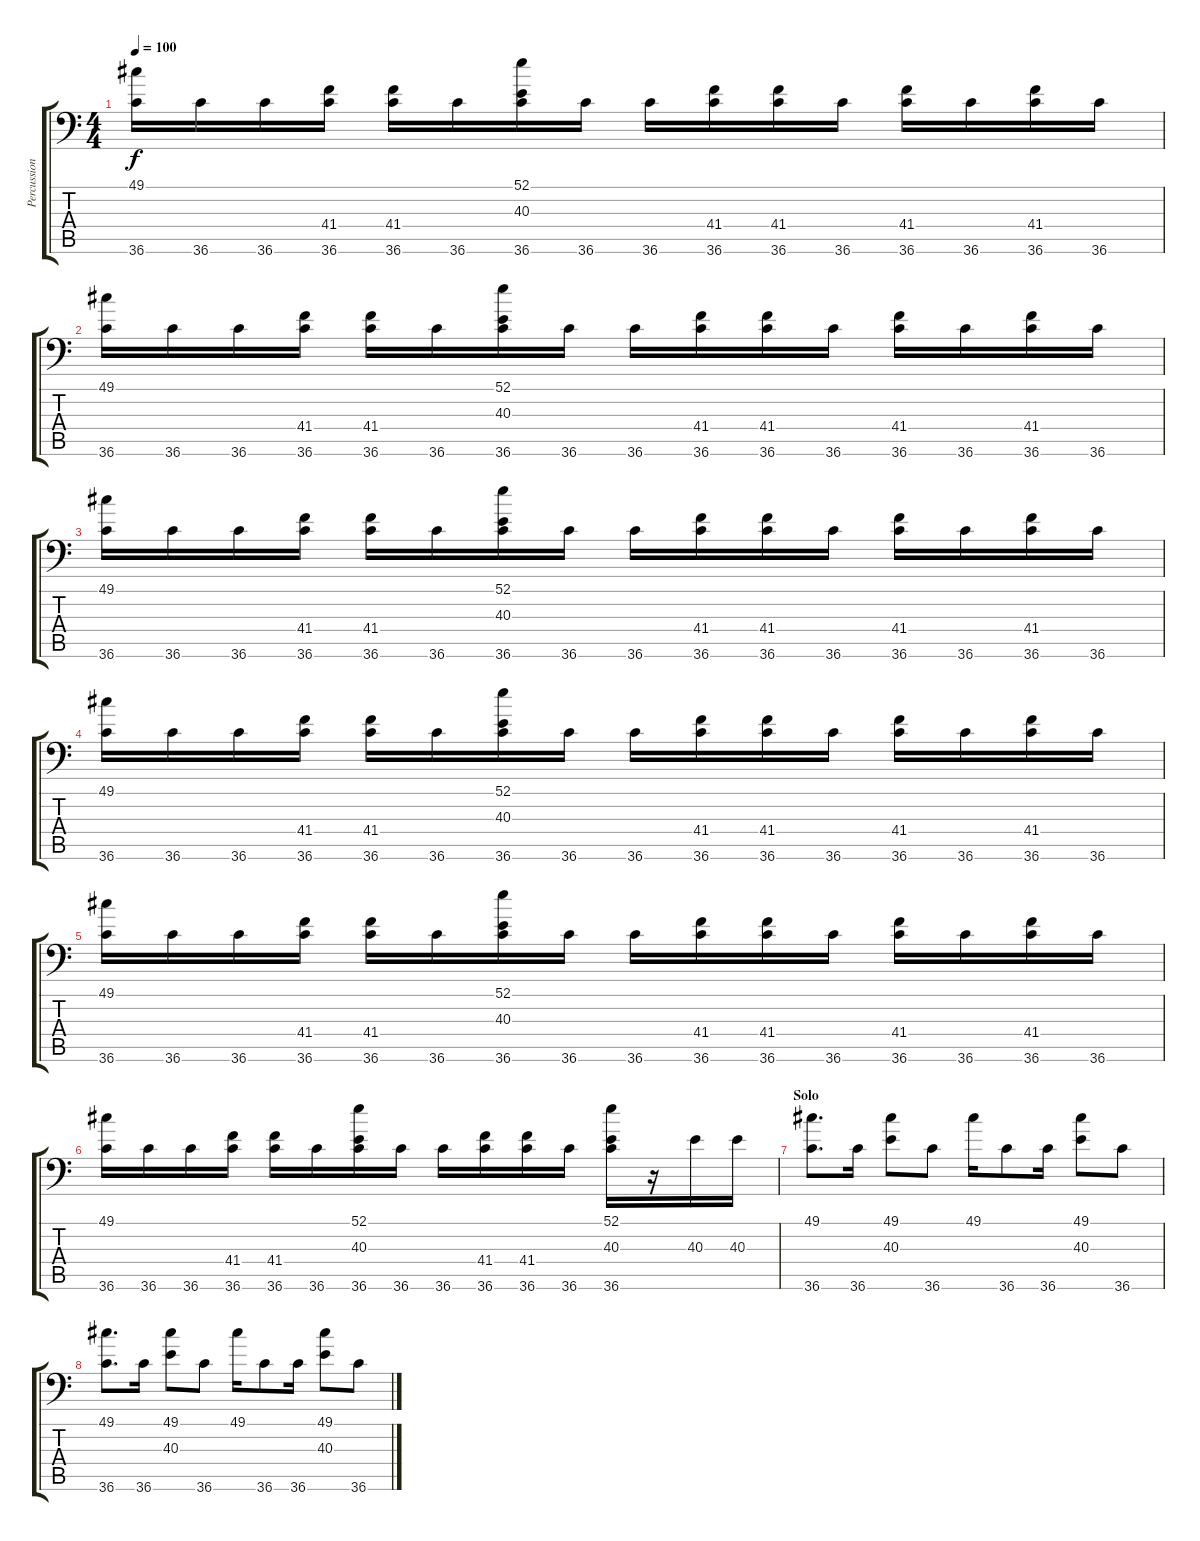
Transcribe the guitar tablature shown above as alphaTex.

\track ("Percussion" "Percussion") {instrument acousticgrandpiano}
\staff {score tabs}
\tuning (C-1 C-1 C-1 C-1 C-1 C-1) {hide}
\ts (4 4)
\tempo 100
\clef f4
\ks c
(49.1 36.6).16{dy f} 36.6.16 36.6.16 (41.4 36.6).16 (41.4 36.6).16 36.6.16 (52.1 40.3 36.6).16 36.6.16 36.6.16 (41.4 36.6).16 (41.4 36.6).16 36.6.16 (41.4 36.6).16 36.6.16 (41.4 36.6).16 36.6.16 |
(49.1 36.6).16 36.6.16 36.6.16 (41.4 36.6).16 (41.4 36.6).16 36.6.16 (52.1 40.3 36.6).16 36.6.16 36.6.16 (41.4 36.6).16 (41.4 36.6).16 36.6.16 (41.4 36.6).16 36.6.16 (41.4 36.6).16 36.6.16 |
(49.1 36.6).16 36.6.16 36.6.16 (41.4 36.6).16 (41.4 36.6).16 36.6.16 (52.1 40.3 36.6).16 36.6.16 36.6.16 (41.4 36.6).16 (41.4 36.6).16 36.6.16 (41.4 36.6).16 36.6.16 (41.4 36.6).16 36.6.16 |
(49.1 36.6).16 36.6.16 36.6.16 (41.4 36.6).16 (41.4 36.6).16 36.6.16 (52.1 40.3 36.6).16 36.6.16 36.6.16 (41.4 36.6).16 (41.4 36.6).16 36.6.16 (41.4 36.6).16 36.6.16 (41.4 36.6).16 36.6.16 |
(49.1 36.6).16 36.6.16 36.6.16 (41.4 36.6).16 (41.4 36.6).16 36.6.16 (52.1 40.3 36.6).16 36.6.16 36.6.16 (41.4 36.6).16 (41.4 36.6).16 36.6.16 (41.4 36.6).16 36.6.16 (41.4 36.6).16 36.6.16 |
(49.1 36.6).16 36.6.16 36.6.16 (41.4 36.6).16 (41.4 36.6).16 36.6.16 (52.1 40.3 36.6).16 36.6.16 36.6.16 (41.4 36.6).16 (41.4 36.6).16 36.6.16 (52.1 40.3 36.6).16 r.16 40.3.16 40.3.16 |
\section ("" "Solo")
(49.1 36.6).8{d} 36.6.16 (49.1 40.3).8 36.6.8 49.1.16 36.6.8 36.6.16 (49.1 40.3).8 36.6.8 |
(49.1 36.6).8{d} 36.6.16 (49.1 40.3).8 36.6.8 49.1.16 36.6.8 36.6.16 (49.1 40.3).8 36.6.8
